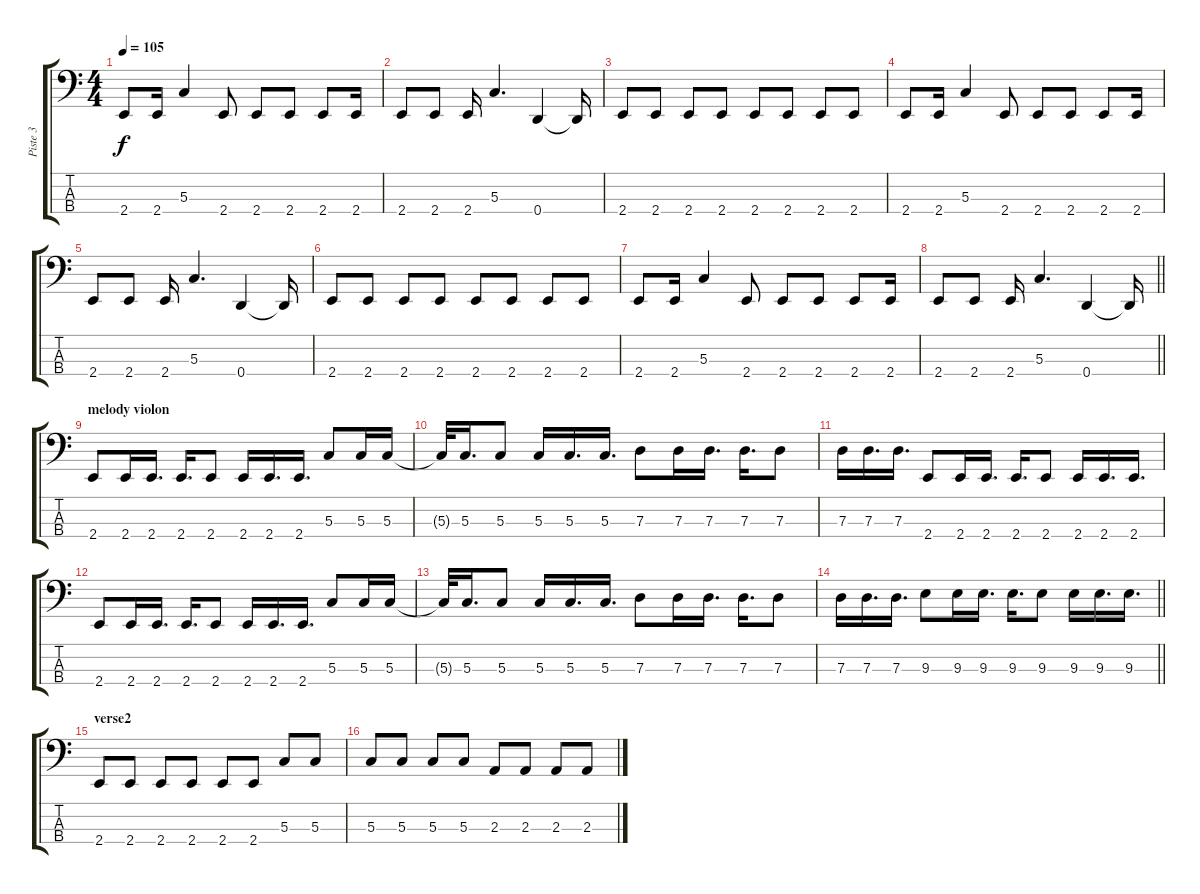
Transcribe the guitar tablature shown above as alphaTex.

\track ("Piste 3" "Piste 3") {instrument electricbassfinger}
\staff {score tabs}
\tuning (F2 C2 G1 D1) {hide}
\ts (4 4)
\tempo 105
\clef f4
\ks c
2.4.8{dy f} 2.4.16 5.3.4 2.4.8 2.4.8 2.4.8 2.4.8 2.4.16 |
2.4.8 2.4.8 2.4.16 5.3.4{d} 0.4.4 0.4{t}.16 |
2.4.8 2.4.8 2.4.8 2.4.8 2.4.8 2.4.8 2.4.8 2.4.8 |
2.4.8 2.4.16 5.3.4 2.4.8 2.4.8 2.4.8 2.4.8 2.4.16 |
2.4.8 2.4.8 2.4.16 5.3.4{d} 0.4.4 0.4{t}.16 |
2.4.8 2.4.8 2.4.8 2.4.8 2.4.8 2.4.8 2.4.8 2.4.8 |
2.4.8 2.4.16 5.3.4 2.4.8 2.4.8 2.4.8 2.4.8 2.4.16 |
\barLineRight lightlight
2.4.8 2.4.8 2.4.16 5.3.4{d} 0.4.4 0.4{t}.16 |
\section ("" "melody violon")
2.4.8 2.4.16 2.4.16{d} 2.4.16{d} 2.4.8 2.4.16 2.4.16{d} 2.4.16{d} 5.3.8 5.3.16 5.3.16 |
5.3{t}.32 5.3.16{d} 5.3.8 5.3.16 5.3.16{d} 5.3.16{d} 7.3.8 7.3.16 7.3.16{d} 7.3.16{d} 7.3.8 |
7.3.16 7.3.16{d} 7.3.16{d} 2.4.8 2.4.16 2.4.16{d} 2.4.16{d} 2.4.8 2.4.16 2.4.16{d} 2.4.16{d} |
2.4.8 2.4.16 2.4.16{d} 2.4.16{d} 2.4.8 2.4.16 2.4.16{d} 2.4.16{d} 5.3.8 5.3.16 5.3.16 |
5.3{t}.32 5.3.16{d} 5.3.8 5.3.16 5.3.16{d} 5.3.16{d} 7.3.8 7.3.16 7.3.16{d} 7.3.16{d} 7.3.8 |
\barLineRight lightlight
7.3.16 7.3.16{d} 7.3.16{d} 9.3.8 9.3.16 9.3.16{d} 9.3.16{d} 9.3.8 9.3.16 9.3.16{d} 9.3.16{d} |
\section ("" "verse2")
2.4.8 2.4.8 2.4.8 2.4.8 2.4.8 2.4.8 5.3.8 5.3.8 |
5.3.8 5.3.8 5.3.8 5.3.8 2.3.8 2.3.8 2.3.8 2.3.8
